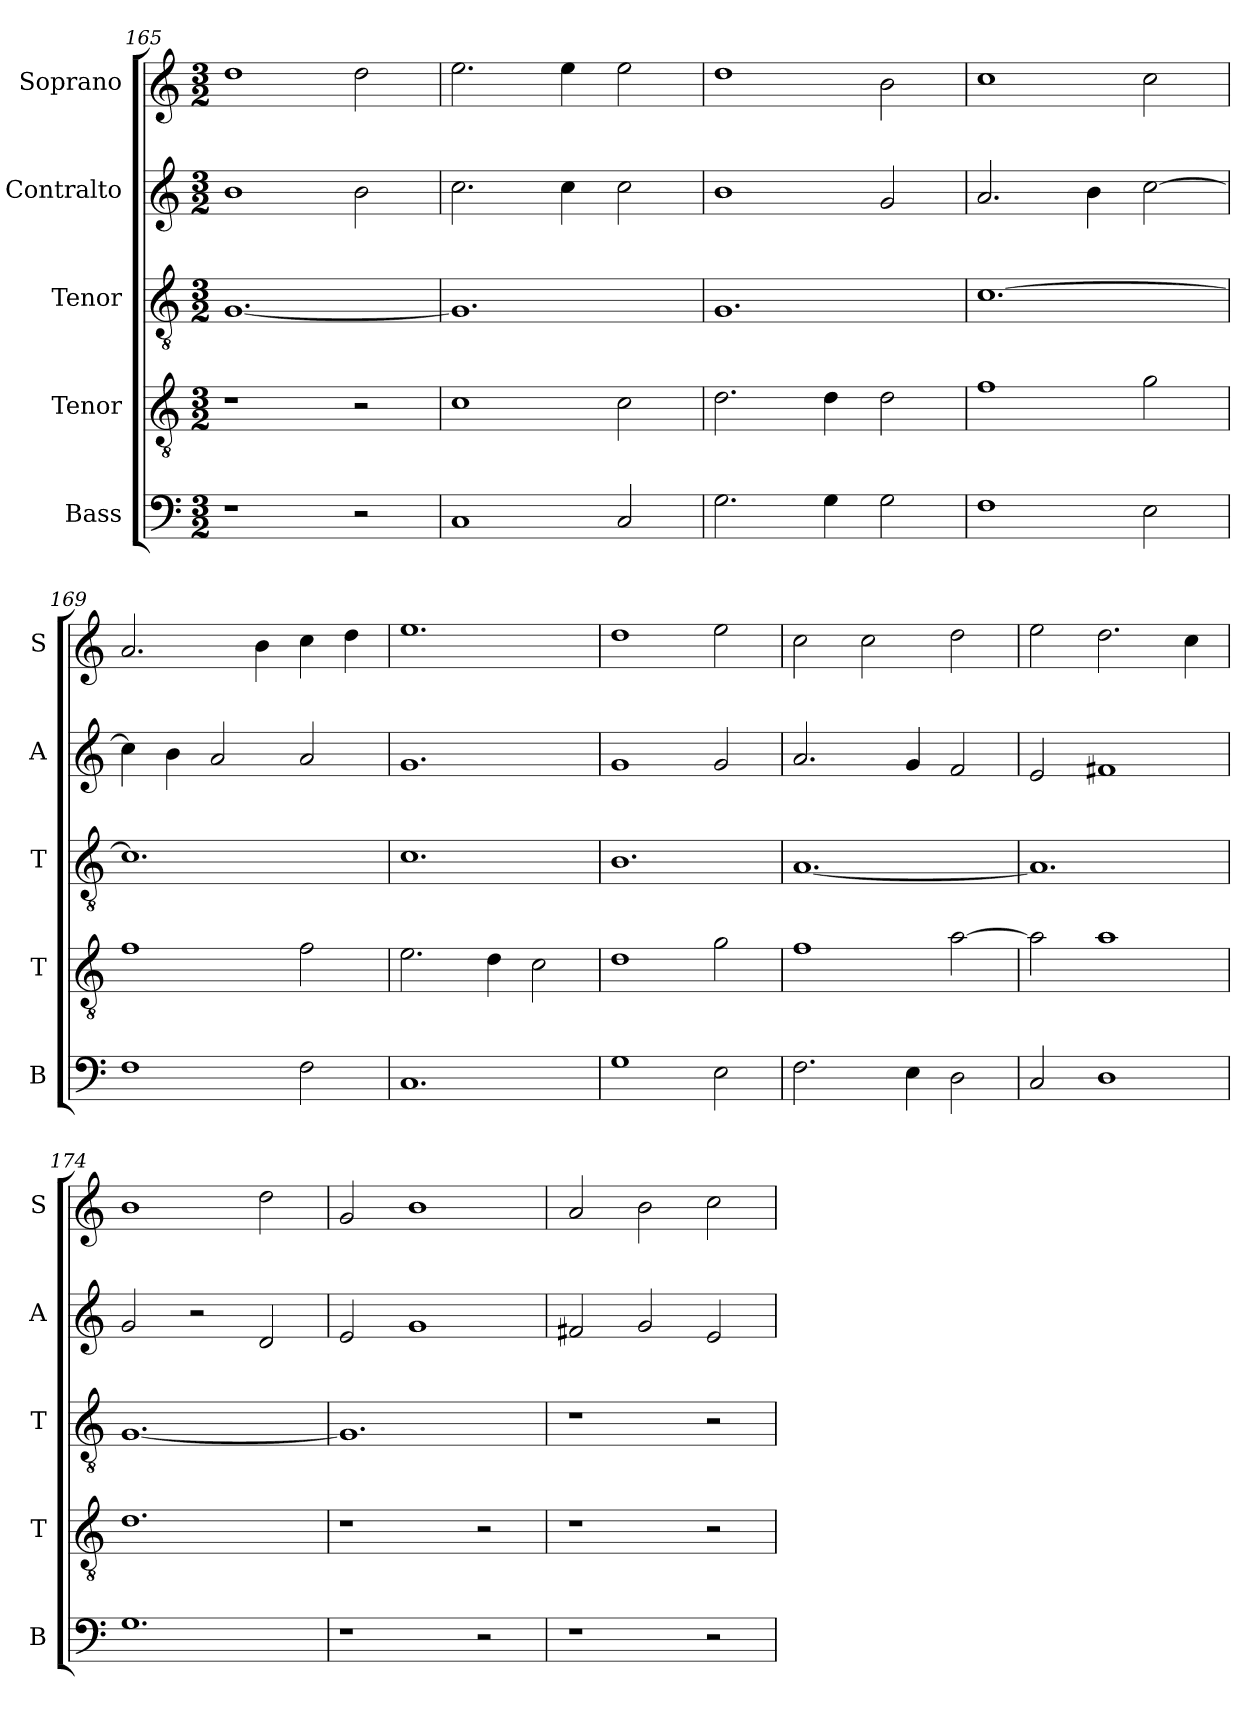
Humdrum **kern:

**kern	**kern	**kern	**kern	**kern
*part5	*part4	*part3	*part2	*part1
*staff5	*staff4	*staff3	*staff2	*staff1
*I"Bass	*I"Tenor	*I"Tenor	*I"Contralto	*I"Soprano
*I'B	*I'T	*I'T	*I'A	*I'S
*clefF4	*clefGv2	*clefGv2	*clefG2	*clefG2
*k[]	*k[]	*k[]	*k[]	*k[]
*G:mix	*G:mix	*G:mix	*G:mix	*G:mix
*M3/2	*M3/2	*M3/2	*M3/2	*M3/2
=165	=165	=165	=165	=165
1r	1r	[1.G	1b	1dd
2r	2r	.	2b	2dd
=166	=166	=166	=166	=166
1C	1c	1.G]	2.cc	2.ee
.	.	.	4cc	4ee
2C	2c	.	2cc	2ee
=167	=167	=167	=167	=167
2.G	2.d	1.G	1b	1dd
4G	4d	.	.	.
2G	2d	.	2g	2b
=168	=168	=168	=168	=168
1F	1f	[1.c	2.a	1cc
.	.	.	4b	.
2E	2g	.	[2cc	2cc
=169	=169	=169	=169	=169
1F	1f	1.c]	4cc]	2.a
.	.	.	4b	.
.	.	.	2a	.
.	.	.	.	4b
2F	2f	.	2a	4cc
.	.	.	.	4dd
=170	=170	=170	=170	=170
1.C	2.e	1.c	1.g	1.ee
.	4d	.	.	.
.	2c	.	.	.
=171	=171	=171	=171	=171
1G	1d	1.B	1g	1dd
2E	2g	.	2g	2ee
=172	=172	=172	=172	=172
2.F	1f	[1.A	2.a	2cc
.	.	.	.	2cc
4E	.	.	4g	.
2D	[2a	.	2f	2dd
=173	=173	=173	=173	=173
2C	2a]	1.A]	2e	2ee
1D	1a	.	1f#X	2.dd
.	.	.	.	4cc
=174	=174	=174	=174	=174
1.G	1.d	[1.G	2g	1b
.	.	.	2r	.
.	.	.	2d	2dd
=175	=175	=175	=175	=175
1r	1r	1.G]	2e	2g
.	.	.	1g	1b
2r	2r	.	.	.
=176	=176	=176	=176	=176
1r	1r	1r	2f#X	2a
.	.	.	2g	2b
2r	2r	2r	2e	2cc
=	=	=	=	=
*-	*-	*-	*-	*-
